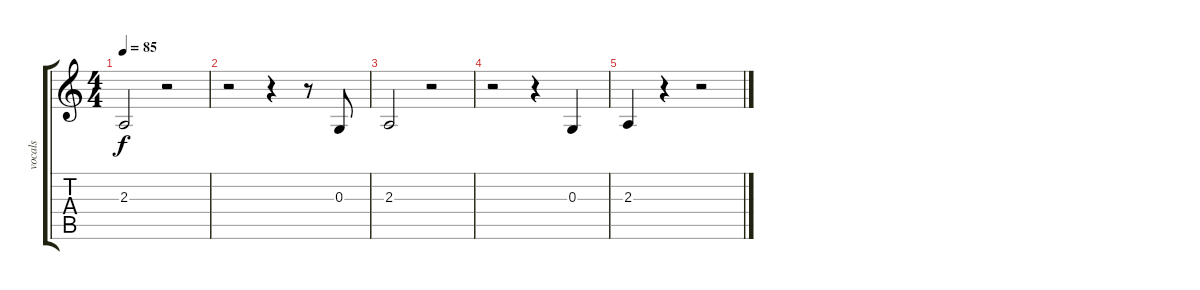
\track ("vocals" "vocals") {instrument altosax}
\staff {score tabs}
\tuning (E4 B3 G3 D3 A2 E2) {hide}
\ts (4 4)
\tempo 85
\clef g2
\ks c
2.3.2{dy f} r.2 |
r.2 r.4 r.8 0.3.8 |
2.3.2 r.2 |
r.2 r.4 0.3.4 |
2.3.4 r.4 r.2
